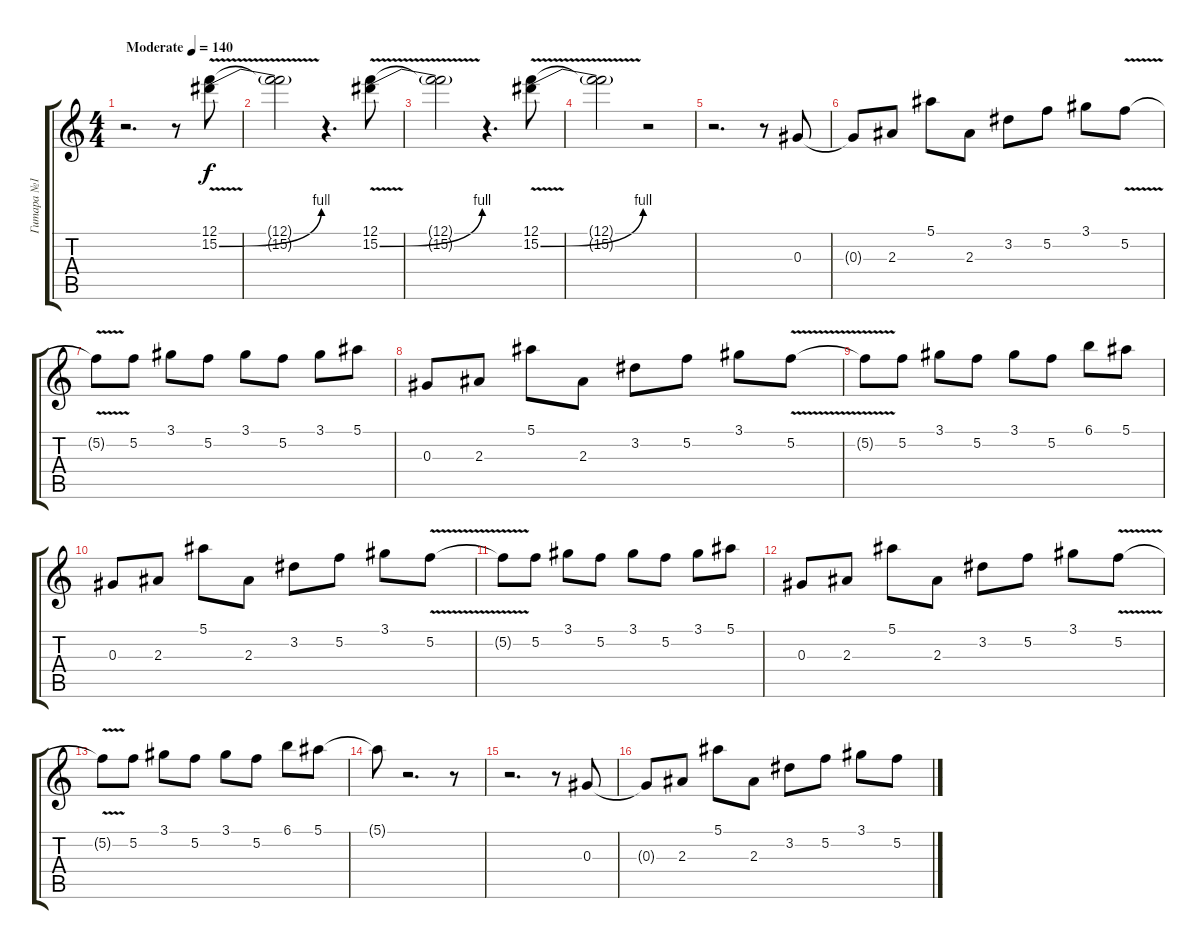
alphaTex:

\track ("Гитара №1" "Гитара №1") {instrument overdrivenguitar}
\staff {score tabs}
\tuning (F4 C4 Ab3 Eb3 Bb2 F2) {hide}
\ts (4 4)
\tempo (140 "Moderate")
\clef g2
\ks c
r.2{d dy f instrument overdrivenguitar} r.8 (12.1 15.2{be (bend 0 0 60 4) v}).8 |
(12.1{t} 15.2{t}).2 r.4{d} (12.1 15.2{be (bend 0 0 60 4) v}).8 |
(12.1{t} 15.2{t}).2 r.4{d} (12.1 15.2{be (bend 0 0 60 4) v}).8 |
(12.1{t} 15.2{t}).2 r.2 |
r.2{d} r.8 0.3.8 |
0.3{t}.8 2.3.8 5.1.8 2.3.8 3.2.8 5.2.8 3.1.8 5.2{v}.8 |
5.2{t}.8 5.2.8 3.1.8 5.2.8 3.1.8 5.2.8 3.1.8 5.1.8 |
0.3.8 2.3.8 5.1.8 2.3.8 3.2.8 5.2.8 3.1.8 5.2{v}.8 |
5.2{t}.8 5.2.8 3.1.8 5.2.8 3.1.8 5.2.8 6.1.8 5.1.8 |
0.3.8 2.3.8 5.1.8 2.3.8 3.2.8 5.2.8 3.1.8 5.2{v}.8 |
5.2{t}.8 5.2.8 3.1.8 5.2.8 3.1.8 5.2.8 3.1.8 5.1.8 |
0.3.8 2.3.8 5.1.8 2.3.8 3.2.8 5.2.8 3.1.8 5.2{v}.8 |
5.2{t}.8 5.2.8 3.1.8 5.2.8 3.1.8 5.2.8 6.1.8 5.1.8 |
5.1{t}.8 r.2{d} r.8 |
r.2{d} r.8 0.3.8 |
0.3{t}.8 2.3.8 5.1.8 2.3.8 3.2.8 5.2.8 3.1.8 5.2.8
